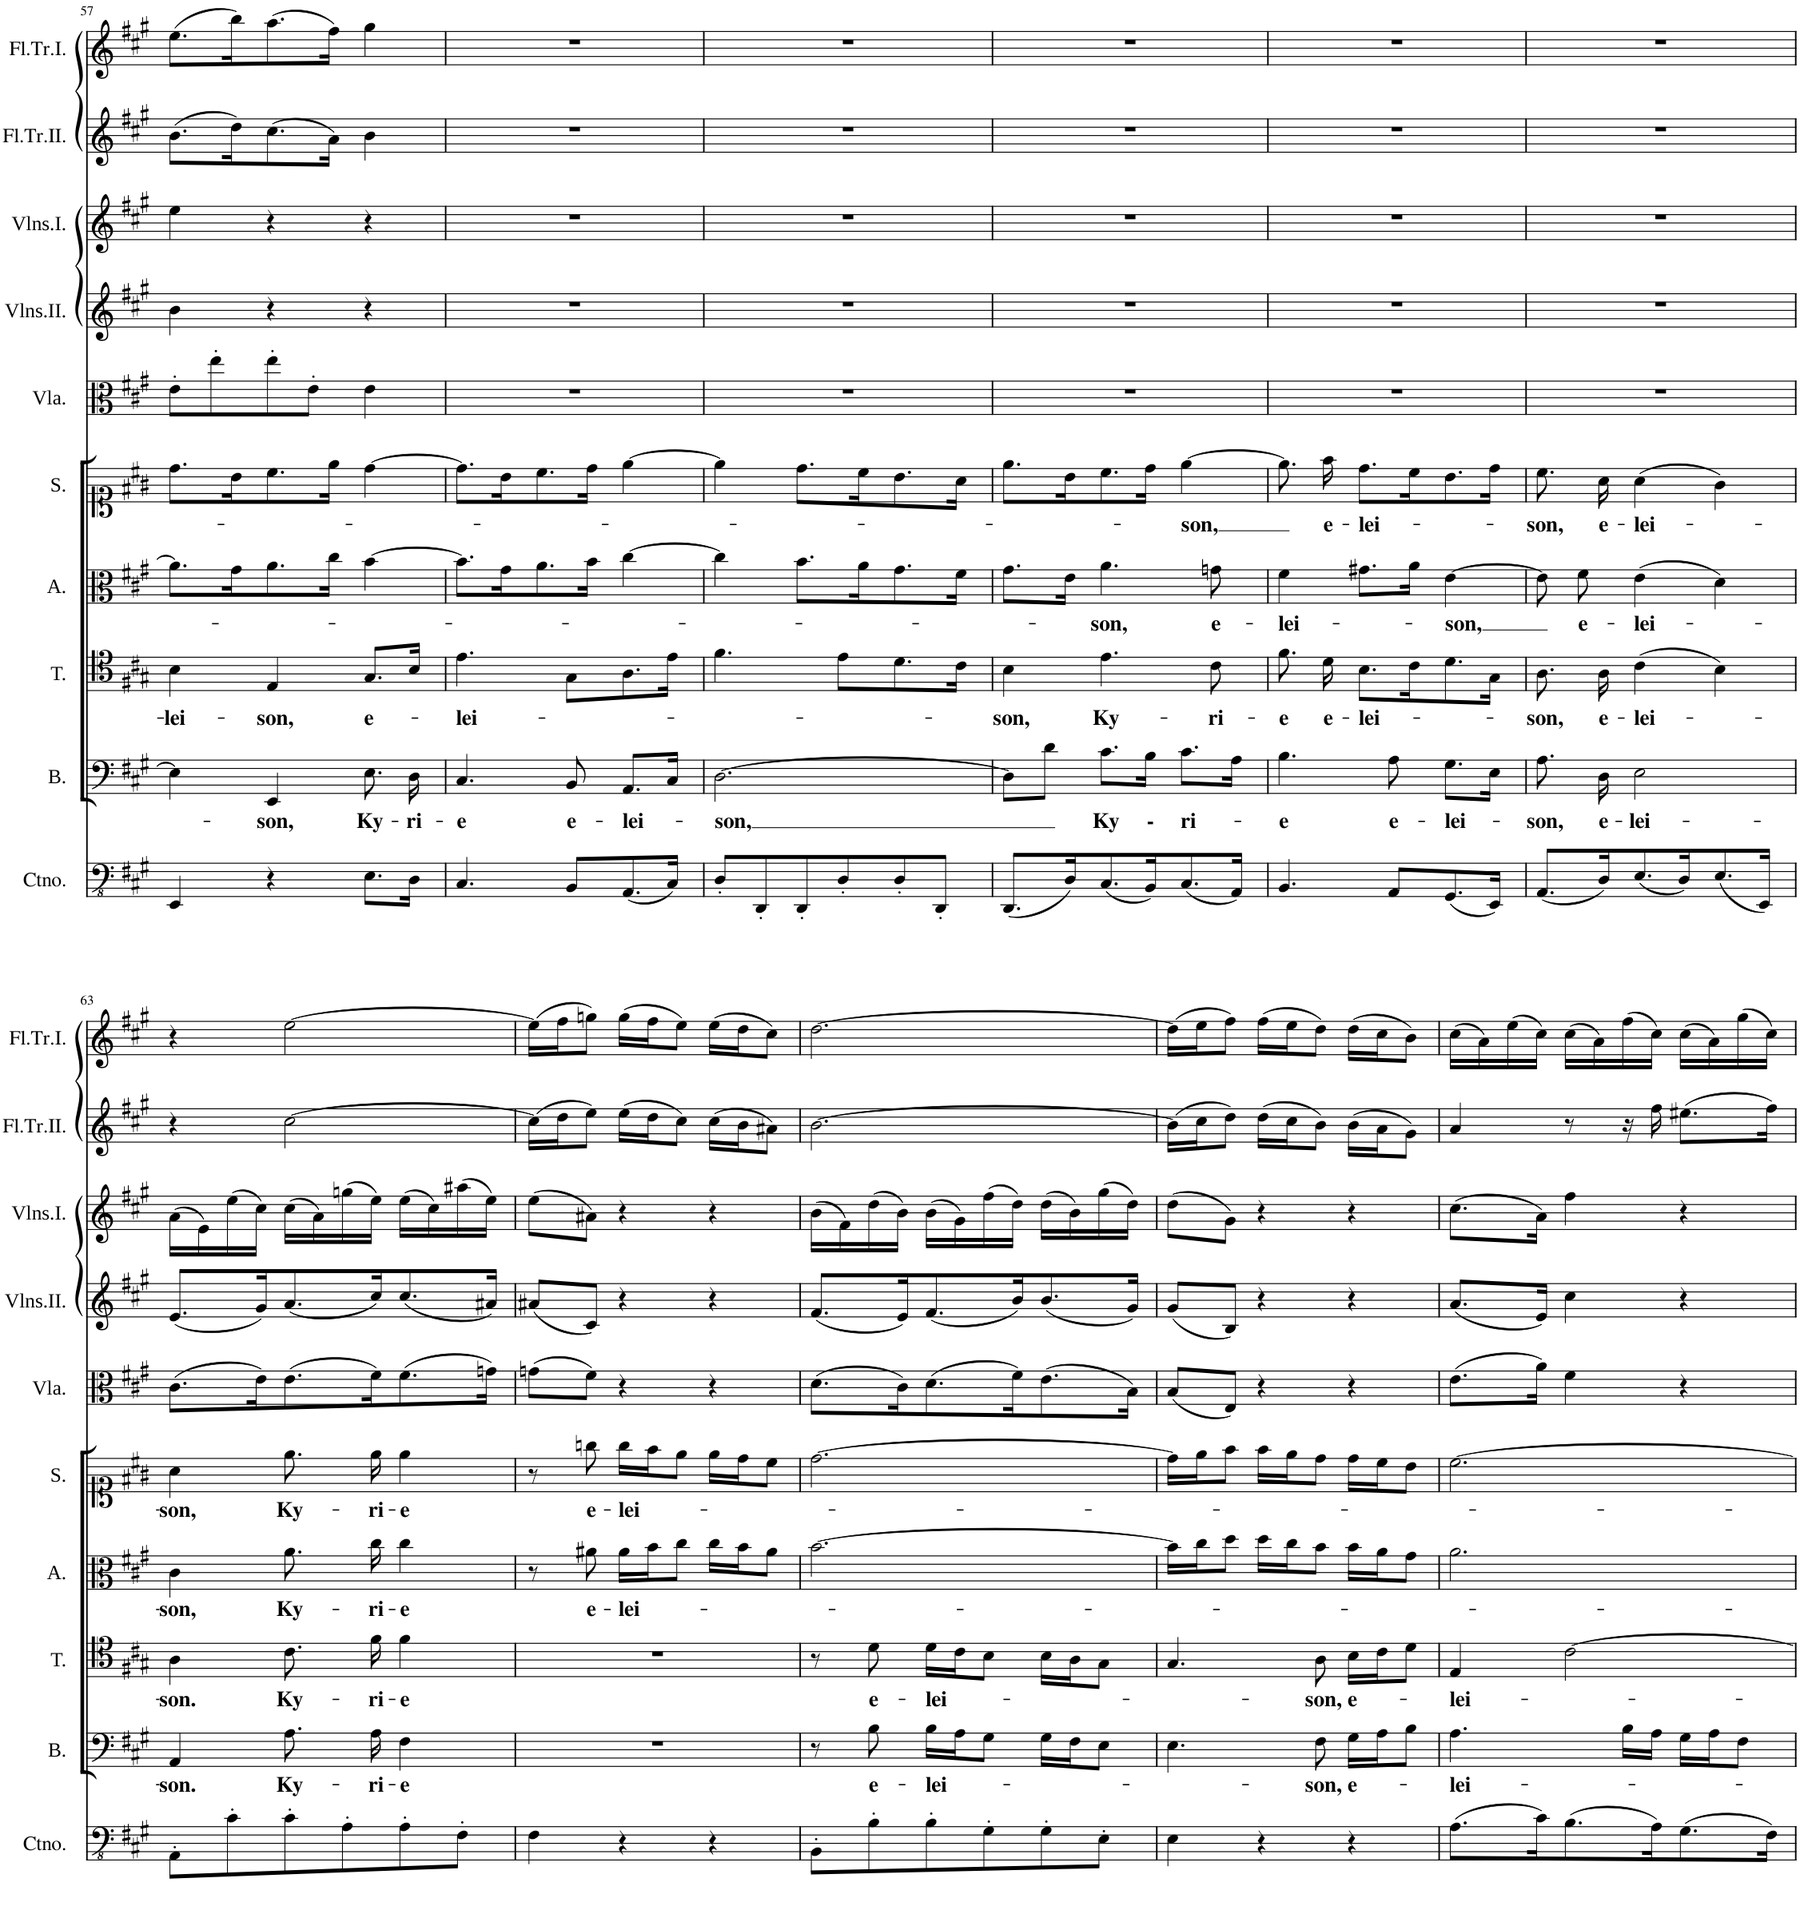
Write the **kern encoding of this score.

**kern	**kern	**text	**kern	**text	**kern	**text	**kern	**text	**kern	**kern	**kern	**kern	**kern
*part10	*part9	*part9	*part8	*part8	*part7	*part7	*part6	*part6	*part5	*part4	*part3	*part2	*part1
*staff10	*staff9	*staff9	*staff8	*staff8	*staff7	*staff7	*staff6	*staff6	*staff5	*staff4	*staff3	*staff2	*staff1
*I"Continuo.	*I"Basso.	*	*I"Tenore.	*	*I"Alto.	*	*I"Soprano.	*	*I"Viola	*I"Violino II.	*I"Violino I.	*I"Flauto Traverso II.	*I"Flauto Traverso I.
*I'Ctno.	*I'B.	*	*I'T.	*	*I'A.	*	*I'S.	*	*I'Vla.	*	*	*I'Fl.Tr.II.	*I'Fl.Tr.I.
!!LO:PB:g=z
*clefFv4	*clefF4	*	*clefC4	*	*clefC3	*	*clefC1	*	*clefC3	*clefG2	*clefG2	*clefG2	*clefG2
*k[f#c#g#]	*k[f#c#g#]	*	*k[f#c#g#]	*	*k[f#c#g#]	*	*k[f#c#g#]	*	*k[f#c#g#]	*k[f#c#g#]	*k[f#c#g#]	*k[f#c#g#]	*k[f#c#g#]
*M3/4	*M3/4	*	*M3/4	*	*M3/4	*	*M3/4	*	*M3/4	*M3/4	*M3/4	*M3/4	*M3/4
=57	=57	=57	=57	=57	=57	=57	=57	=57	=57	=57	=57	=57	=57
!	!	!	!	!LO:LY:b	!	!	!	!	!	!	!	!	!
4EEE/	4E\]	.	4B\	-lei-	8.a\L]	.	8.dd\L	.	8e'\L	4b\	4ee\	(8.b\L	(8.ee\L
.	.	.	.	.	.	.	.	.	8ee'\	.	.	.	.
.	.	.	.	.	16g#\K	.	16b\K	.	.	.	.	16dd\K)	16bb\K)
!	!	!LO:LY:b	!	!LO:LY:b	!	!	!	!	!	!	!	!	!
4r	4EE/	-son,	4E/	-son,	8.a\	.	8.cc#\	.	8ee'\	4r	4r	(8.cc#\	(8.aa\
.	.	.	.	.	.	.	.	.	8e'\J	.	.	.	.
.	.	.	.	.	16cc#\Jk	.	16ee\Jk	.	.	.	.	16a\Jk)	16ff#\Jk)
!	!	!LO:LY:b	!	!LO:LY:b	!	!	!	!	!	!	!	!	!
8.EE\L	8.E\	Ky-	8.G#/L	e-	[4b\	.	[4dd\	.	4e\	4r	4r	4b\	4gg#\
!	!	!LO:LY:b	!	!	!	!	!	!	!	!	!	!	!
16DD\Jk	16D\	-ri-	16B/Jk	.	.	.	.	.	.	.	.	.	.
=58	=58	=58	=58	=58	=58	=58	=58	=58	=58	=58	=58	=58	=58
!	!	!LO:LY:b	!	!LO:LY:b	!	!	!	!	!	!	!	!	!
4.CC#/	4.C#/	-e	4.e\	-lei-	8.b\L]	.	8.dd\L]	.	2.r	2.r	2.r	2.r	2.r
.	.	.	.	.	16g#\K	.	16b\K	.	.	.	.	.	.
.	.	.	.	.	8.a\	.	8.cc#\	.	.	.	.	.	.
!	!	!LO:LY:b	!	!	!	!	!	!	!	!	!	!	!
8BBB/L	8BB/	e-	8G#\L	.	.	.	.	.	.	.	.	.	.
.	.	.	.	.	16b\Jk	.	16dd\Jk	.	.	.	.	.	.
!	!	!LO:LY:b	!	!	!	!	!	!	!	!	!	!	!
(8.AAA/	8.AA/L	-lei-	8.A\	.	[4cc#\	.	[4ee\	.	.	.	.	.	.
16CC#/Jk)	16C#/Jk	.	16e\Jk	.	.	.	.	.	.	.	.	.	.
=59	=59	=59	=59	=59	=59	=59	=59	=59	=59	=59	=59	=59	=59
!	!	!LO:LY:b	!	!	!	!	!	!	!	!	!	!	!
8DD'/L	[2.D\	-son,	4.f#\	.	4cc#\]	.	4ee\]	.	2.r	2.r	2.r	2.r	2.r
8DDD'/	.	.	.	.	.	.	.	.	.	.	.	.	.
8DDD'/	.	.	.	.	8.b\L	.	8.dd\L	.	.	.	.	.	.
8DD'/	.	.	8e\L	.	.	.	.	.	.	.	.	.	.
.	.	.	.	.	16a\K	.	16cc#\K	.	.	.	.	.	.
8DD'/	.	.	8.d\	.	8.g#\	.	8.b\	.	.	.	.	.	.
8DDD'/J	.	.	.	.	.	.	.	.	.	.	.	.	.
.	.	.	16c#\Jk	.	16f#\Jk	.	16a\Jk	.	.	.	.	.	.
=60	=60	=60	=60	=60	=60	=60	=60	=60	=60	=60	=60	=60	=60
!	!	!	!	!LO:LY:b	!	!	!	!	!	!	!	!	!
(8.DDD/L	8D\L]	.	4B\	-son,	8.g#\L	.	8.ee\L	.	2.r	2.r	2.r	2.r	2.r
.	8d\J	.	.	.	.	.	.	.	.	.	.	.	.
16DD/K)	.	.	.	.	16e\Jk	.	16b\K	.	.	.	.	.	.
!	!	!LO:LY:b	!	!LO:LY:b	!	!LO:LY:b	!	!	!	!	!	!	!
(8.CC#/	8.c#\L	Ky	4.e\	Ky-	4.a\	-son,	8.cc#\	.	.	.	.	.	.
!	!	!LO:LY:b	!	!	!	!	!	!	!	!	!	!	!
16BBB/K)	16B\Jk	-	.	.	.	.	16dd\Jk	.	.	.	.	.	.
!	!	!LO:LY:b	!	!	!	!	!	!LO:LY:b	!	!	!	!	!
(8.CC#/	8.c#\L	-ri-	.	.	.	.	[4ee\	-son,	.	.	.	.	.
!	!	!	!	!LO:LY:b	!	!LO:LY:b	!	!	!	!	!	!	!
.	.	.	8c#\	-ri-	8gn\	e-	.	.	.	.	.	.	.
16AAA/Jk)	16A\Jk	.	.	.	.	.	.	.	.	.	.	.	.
=61	=61	=61	=61	=61	=61	=61	=61	=61	=61	=61	=61	=61	=61
!	!	!LO:LY:b	!	!LO:LY:b	!	!LO:LY:b	!	!	!	!	!	!	!
4.BBB/	4.B\	-e	8.f#\	-e	4f#\	-lei-	8.ee\]	.	2.r	2.r	2.r	2.r	2.r
!	!	!	!	!LO:LY:b	!	!	!	!LO:LY:b	!	!	!	!	!
.	.	.	16d\	e-	.	.	16ff#\	e-	.	.	.	.	.
!	!	!	!	!LO:LY:b	!	!	!	!LO:LY:b	!	!	!	!	!
.	.	.	8.B\L	-lei-	8.g#X\L	.	8.dd\L	-lei-	.	.	.	.	.
!	!	!LO:LY:b	!	!	!	!	!	!	!	!	!	!	!
8AAA/L	8A\	e-	.	.	.	.	.	.	.	.	.	.	.
.	.	.	16c#\K	.	16a\Jk	.	16cc#\K	.	.	.	.	.	.
!	!	!LO:LY:b	!	!	!	!LO:LY:b	!	!	!	!	!	!	!
(8.GGG#/	8.G#\L	-lei-	8.d\	.	[4e\	-son,	8.b\	.	.	.	.	.	.
16EEE/Jk)	16E\Jk	.	16G#\Jk	.	.	.	16dd\Jk	.	.	.	.	.	.
=62	=62	=62	=62	=62	=62	=62	=62	=62	=62	=62	=62	=62	=62
!	!	!LO:LY:b	!	!LO:LY:b	!	!	!	!LO:LY:b	!	!	!	!	!
(8.AAA/L	8.A\	-son,	8.A\	-son,	8e\]	.	8.cc#\	-son,	2.r	2.r	2.r	2.r	2.r
!	!	!	!	!	!	!LO:LY:b	!	!	!	!	!	!	!
.	.	.	.	.	8f#\	e-	.	.	.	.	.	.	.
!	!	!LO:LY:b	!	!LO:LY:b	!	!	!	!LO:LY:b	!	!	!	!	!
16DD/K)	16D\	e-	16A\	-e-	.	.	16a\	e-	.	.	.	.	.
!	!	!LO:LY:b	!	!LO:LY:b	!	!LO:LY:b	!	!LO:LY:b	!	!	!	!	!
(8.EE/	2E\	-lei-	(4c#\	-lei-	(4e\	-lei-	(4a\	-lei-	.	.	.	.	.
16DD/K)	.	.	.	.	.	.	.	.	.	.	.	.	.
(8.EE/	.	.	4B\)	.	4d\)	.	4g#\)	.	.	.	.	.	.
16EEE/Jk)	.	.	.	.	.	.	.	.	.	.	.	.	.
!!LO:LB:g=z
=63	=63	=63	=63	=63	=63	=63	=63	=63	=63	=63	=63	=63	=63
!	!	!LO:LY:b	!	!LO:LY:b	!	!LO:LY:b	!	!LO:LY:b	!	!	!	!	!
8AAA'\L	4AA/	-son.	4A\	-son.	4c#\	-son,	4a\	-son,	(8.c#\L	(8.e/L	(16a\LL	4r	4r
.	.	.	.	.	.	.	.	.	.	.	16e\)	.	.
8C#'\	.	.	.	.	.	.	.	.	.	.	(16ee\	.	.
.	.	.	.	.	.	.	.	.	16e\K)	16g#/K)	16cc#\JJ)	.	.
!	!	!LO:LY:b	!	!LO:LY:b	!	!LO:LY:b	!	!LO:LY:b	!	!	!	!	!
8C#'\	8.A\	Ky-	8.c#\	Ky-	8.a\	Ky-	8.ee\	Ky-	(8.e\	(8.a/	(16cc#\LL	[2cc#\	[2ee\
.	.	.	.	.	.	.	.	.	.	.	16a\)	.	.
8AA'\	.	.	.	.	.	.	.	.	.	.	(16ggn\	.	.
!	!	!LO:LY:b	!	!LO:LY:b	!	!LO:LY:b	!	!LO:LY:b	!	!	!	!	!
.	16A\	-ri-	16f#\	-ri-	16cc#\	-ri-	16ee\	-ri-	16f#\K)	16cc#/K)	16ee\JJ)	.	.
!	!	!LO:LY:b	!	!LO:LY:b	!	!LO:LY:b	!	!LO:LY:b	!	!	!	!	!
8AA'\	4F#\	-e	4f#\	-e	4cc#\	-e	4ee\	-e	(8.f#\	(8.cc#/	(16ee\LL	.	.
.	.	.	.	.	.	.	.	.	.	.	16cc#\)	.	.
8FF#'\J	.	.	.	.	.	.	.	.	.	.	(16aa#X\	.	.
.	.	.	.	.	.	.	.	.	16gn\Jk)	16a#X/Jk)	16ee\JJ)	.	.
=64	=64	=64	=64	=64	=64	=64	=64	=64	=64	=64	=64	=64	=64
4FF#\	2.r	.	2.r	.	8r	.	8r	.	(8gn\L	(8a#X/L	(8ee\L	(16cc#\LL]	(16ee\LL]
.	.	.	.	.	.	.	.	.	.	.	.	16dd\J	16ff#\J
!	!	!	!	!	!	!LO:LY:b	!	!LO:LY:b	!	!	!	!	!
.	.	.	.	.	8a#X\	e-	8ggn\	e-	8f#\J)	8c#/J)	8a#X\J)	8ee\J)	8ggn\J)
!	!	!	!	!	!	!LO:LY:b	!	!LO:LY:b	!	!	!	!	!
4r	.	.	.	.	16a#\LL	-lei-	16gg\LL	-lei-	4r	4r	4r	(16ee\LL	(16gg\LL
.	.	.	.	.	16b\J	.	16ff#\J	.	.	.	.	16dd\J	16ff#\J
.	.	.	.	.	8cc#\J	.	8ee\J	.	.	.	.	8cc#\J)	8ee\J)
4r	.	.	.	.	16cc#\LL	.	16ee\LL	.	4r	4r	4r	(16cc#\LL	(16ee\LL
.	.	.	.	.	16b\J	.	16dd\J	.	.	.	.	16b\J	16dd\J
.	.	.	.	.	8a#\J	.	8cc#\J	.	.	.	.	8a#X\J)	8cc#\J)
=65	=65	=65	=65	=65	=65	=65	=65	=65	=65	=65	=65	=65	=65
8BBB'\L	8r	.	8r	.	[2.b\	.	[2.dd\	.	(8.d\L	(8.f#/L	(16b\LL	[2.b\	[2.dd\
.	.	.	.	.	.	.	.	.	.	.	16f#\)	.	.
!	!	!LO:LY:b	!	!LO:LY:b	!	!	!	!	!	!	!	!	!
8BB'\	8B\	e-	8d\	e-	.	.	.	.	.	.	(16dd\	.	.
.	.	.	.	.	.	.	.	.	16c#\K)	16e/K)	16b\JJ)	.	.
!	!	!LO:LY:b	!	!LO:LY:b	!	!	!	!	!	!	!	!	!
8BB'\	16B\LL	-lei-	16d\LL	-lei-	.	.	.	.	(8.d\	(8.f#/	(16b\LL	.	.
.	16A\J	.	16c#\J	.	.	.	.	.	.	.	16g#\)	.	.
8GG#'\	8G#\J	.	8B\J	.	.	.	.	.	.	.	(16ff#\	.	.
.	.	.	.	.	.	.	.	.	16f#\K)	16b/K)	16dd\JJ)	.	.
8GG#'\	16G#\LL	.	16B\LL	.	.	.	.	.	(8.e\	(8.b/	(16dd\LL	.	.
.	16F#\J	.	16A\J	.	.	.	.	.	.	.	16b\)	.	.
8EE'\J	8E\J	.	8G#\J	.	.	.	.	.	.	.	(16gg#\	.	.
.	.	.	.	.	.	.	.	.	16B\Jk)	16g#/Jk)	16dd\JJ)	.	.
=66	=66	=66	=66	=66	=66	=66	=66	=66	=66	=66	=66	=66	=66
4EE\	4.E\	.	4.G#/	.	16b\LL]	.	16dd\LL]	.	(8B/L	(8g#/L	(8dd\L	(16b\LL]	(16dd\LL]
.	.	.	.	.	16cc#\J	.	16ee\J	.	.	.	.	16cc#\J	16ee\J
.	.	.	.	.	8dd\J	.	8ff#\J	.	8E/J)	8B/J)	8g#\J)	8dd\J)	8ff#\J)
4r	.	.	.	.	16dd\LL	.	16ff#\LL	.	4r	4r	4r	(16dd\LL	(16ff#\LL
.	.	.	.	.	16cc#\J	.	16ee\J	.	.	.	.	16cc#\J	16ee\J
!	!	!LO:LY:b	!	!LO:LY:b	!	!	!	!	!	!	!	!	!
.	8F#\	-son,	8A\	-son,	8b\J	.	8dd\J	.	.	.	.	8b\J)	8dd\J)
!	!	!LO:LY:b	!	!LO:LY:b	!	!	!	!	!	!	!	!	!
4r	16G#\LL	e-	16B\LL	e-	16b\LL	.	16dd\LL	.	4r	4r	4r	(16b\LL	(16dd\LL
.	16A\J	.	16c#\J	.	16a\J	.	16cc#\J	.	.	.	.	16a\J	16cc#\J
.	8B\J	.	8d\J	.	8g#\J	.	8b\J	.	.	.	.	8g#\J)	8b\J)
=67	=67	=67	=67	=67	=67	=67	=67	=67	=67	=67	=67	=67	=67
!	!	!LO:LY:b	!	!LO:LY:b	!	!	!	!	!	!	!	!	!
(8.AA\L	4.A\	-lei-	4E/	-lei-	2.a\	.	[2.cc#\	.	(8.e\L	(8.a/L	(8.cc#\L	4a/	(16cc#\LL
.	.	.	.	.	.	.	.	.	.	.	.	.	16a\)
.	.	.	.	.	.	.	.	.	.	.	.	.	(16ee\
16C#\K)	.	.	.	.	.	.	.	.	16a\Jk)	16e/Jk)	16a\Jk)	.	16cc#\JJ)
(8.BB\	.	.	[2c#\	.	.	.	.	.	4f#\	4cc#\	4ff#\	8r	(16cc#\LL
.	.	.	.	.	.	.	.	.	.	.	.	.	16a\)
.	16B\LL	.	.	.	.	.	.	.	.	.	.	16r	(16ff#\
16AA\K)	16A\JJ	.	.	.	.	.	.	.	.	.	.	16ff#\	16cc#\JJ)
(8.GG#\	16G#\LL	.	.	.	.	.	.	.	4r	4r	4r	(8.ee#X\L	(16cc#\LL
.	16A\J	.	.	.	.	.	.	.	.	.	.	.	16a\)
.	8F#\J	.	.	.	.	.	.	.	.	.	.	.	(16gg#\
16FF#\Jk)	.	.	.	.	.	.	.	.	.	.	.	16ff#\Jk)	16cc#\JJ)
=	=	=	=	=	=	=	=	=	=	=	=	=	=
*-	*-	*-	*-	*-	*-	*-	*-	*-	*-	*-	*-	*-	*-
